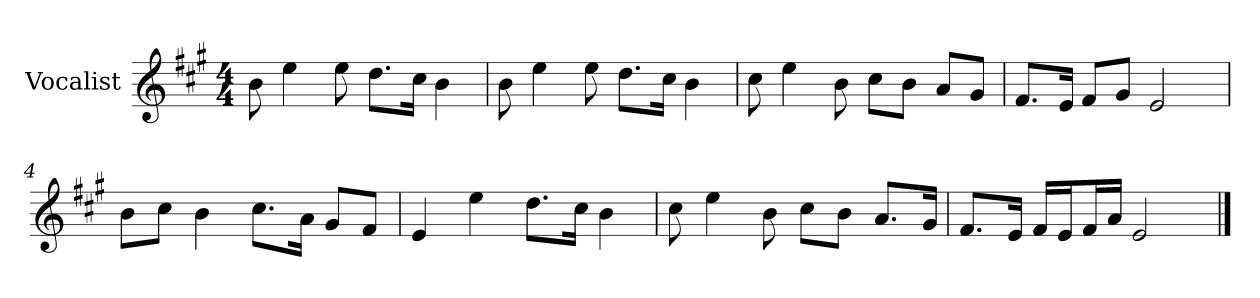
**kern
*part1
*staff1
*I"Vocalist
*k[f#c#g#]
*A:
*M4/4
=
8b
4ee
8ee
8.ddL
16cc#Jk
4b
=1
8b
4ee
8ee
8.ddL
16cc#Jk
4b
=2
8cc#
4ee
8b
8cc#L
8bJ
8aL
8g#J
=3
8.f#L
16eJk
8f#L
8g#J
2e
=4
8bL
8cc#J
4b
8.cc#L
16aJk
8g#L
8f#J
=5
4e
4ee
8.ddL
16cc#Jk
4b
=6
8cc#
4ee
8b
8cc#L
8bJ
8.aL
16g#Jk
=7
8.f#L
16eJk
16f#LL
16eJ
16f#L
16aJJ
2e
==
*-
